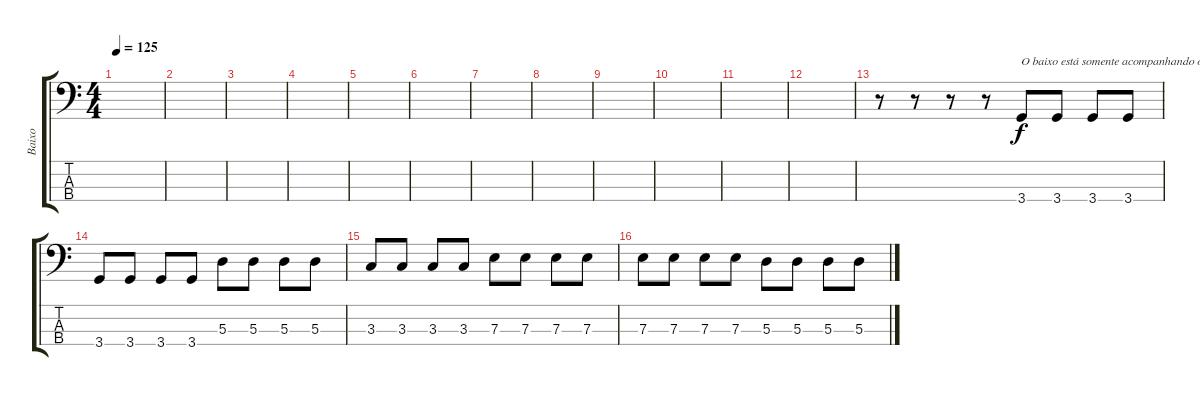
\track ("Baixo" "Baixo") {instrument electricbassfinger}
\staff {score tabs}
\tuning (G2 D2 A1 E1) {hide}
\ts (4 4)
\tempo 125
\clef f4
\ks c
|
|
|
|
|
|
|
|
|
|
|
|
r.8 r.8 r.8 r.8 3.4.8{txt "O baixo está somente acompanhando o grave da guita"} 3.4.8 3.4.8 3.4.8 |
3.4.8 3.4.8 3.4.8 3.4.8 5.3.8 5.3.8 5.3.8 5.3.8 |
3.3.8 3.3.8 3.3.8 3.3.8 7.3.8 7.3.8 7.3.8 7.3.8 |
7.3.8 7.3.8 7.3.8 7.3.8 5.3.8 5.3.8 5.3.8 5.3.8
